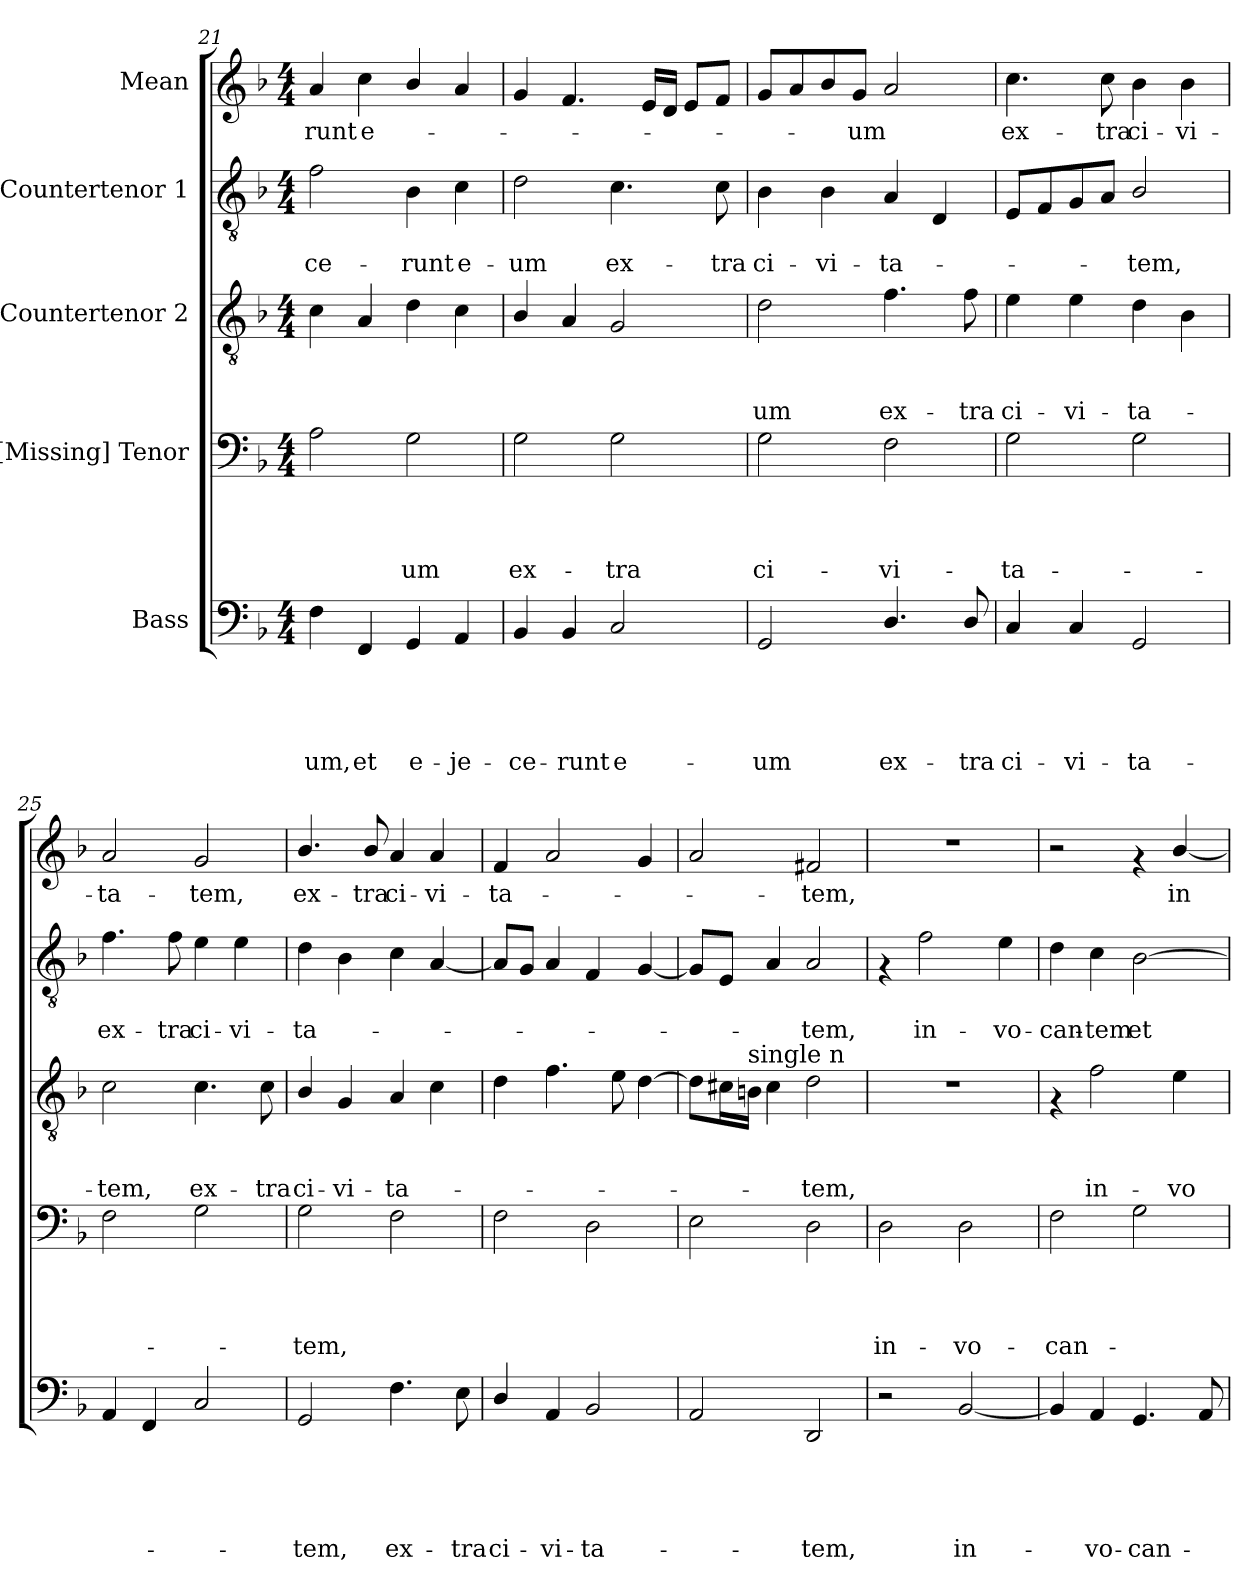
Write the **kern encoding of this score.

**kern	**text	**text	**text	**text	**text	**kern	**text	**text	**text	**text	**kern	**text	**text	**text	**kern	**text	**text	**kern	**text
*part5	*part5	*part5	*part5	*part5	*part5	*part4	*part4	*part4	*part4	*part4	*part3	*part3	*part3	*part3	*part2	*part2	*part2	*part1	*part1
*staff5	*staff5	*staff5	*staff5	*staff5	*staff5	*staff4	*staff4	*staff4	*staff4	*staff4	*staff3	*staff3	*staff3	*staff3	*staff2	*staff2	*staff2	*staff1	*staff1
*I"Bass	*	*	*	*	*	*I"[Missing] Tenor	*	*	*	*	*I"Countertenor 2	*	*	*	*I"Countertenor 1	*	*	*I"Mean	*
!!LO:PB:g=z
*clefF4	*	*	*	*	*	*clefF4	*	*	*	*	*clefGv2	*	*	*	*clefGv2	*	*	*clefG2	*
*k[b-]	*	*	*	*	*	*k[b-]	*	*	*	*	*k[b-]	*	*	*	*k[b-]	*	*	*k[b-]	*
*F:	*	*	*	*	*	*F:	*	*	*	*	*F:	*	*	*	*F:	*	*	*F:	*
*M4/4	*	*	*	*	*	*M4/4	*	*	*	*	*M4/4	*	*	*	*M4/4	*	*	*M4/4	*
=21	=21	=21	=21	=21	=21	=21	=21	=21	=21	=21	=21	=21	=21	=21	=21	=21	=21	=21	=21
!	!	!	!	!	!LO:LY:b	!	!	!	!	!	!	!	!	!	!	!	!LO:LY:b	!	!LO:LY:b
4F\	.	.	.	.	-um,	2A\	.	.	.	.	4c\	.	.	.	2f\	.	-ce-	4a/	-runt
!	!	!	!	!	!LO:LY:b	!	!	!	!	!	!	!	!	!	!	!	!	!	!LO:LY:b
4FF/	.	.	.	.	et	.	.	.	.	.	4A/	.	.	.	.	.	.	4cc\	e-
!	!	!	!	!	!LO:LY:b	!	!	!	!	!LO:LY:b	!	!	!	!	!	!	!LO:LY:b	!	!
4GG/	.	.	.	.	e-	2G\	.	.	.	-um	4d\	.	.	.	4B-\	.	-runt	4b-/	.
!	!	!	!	!	!LO:LY:b	!	!	!	!	!	!	!	!	!	!	!	!LO:LY:b	!	!
4AA/	.	.	.	.	-je-	.	.	.	.	.	4c\	.	.	.	4c\	.	e-	4a/	.
=22!	=22!	=22!	=22!	=22!	=22!	=22!	=22!	=22!	=22!	=22!	=22!	=22!	=22!	=22!	=22!	=22!	=22!	=22!	=22!
!	!	!	!	!	!LO:LY:b	!	!	!	!	!LO:LY:b	!	!	!	!	!	!	!LO:LY:b	!	!
4BB-/	.	.	.	.	-ce-	2G\	.	.	.	ex-	4B-/	.	.	.	2d\	.	-um	4g/	.
!	!	!	!	!	!LO:LY:b	!	!	!	!	!	!	!	!	!	!	!	!	!	!
4BB-/	.	.	.	.	-runt	.	.	.	.	.	4A/	.	.	.	.	.	.	4.f/	.
!	!	!	!	!	!LO:LY:b	!	!	!	!	!LO:LY:b	!	!	!	!	!	!	!LO:LY:b	!	!
2C/	.	.	.	.	e-	2G\	.	.	.	-tra	2G/	.	.	.	4.c\	.	ex-	.	.
.	.	.	.	.	.	.	.	.	.	.	.	.	.	.	.	.	.	16e/LL	.
.	.	.	.	.	.	.	.	.	.	.	.	.	.	.	.	.	.	16d/JJ	.
.	.	.	.	.	.	.	.	.	.	.	.	.	.	.	.	.	.	8e/L	.
!	!	!	!	!	!	!	!	!	!	!	!	!	!	!	!	!	!LO:LY:b	!	!
.	.	.	.	.	.	.	.	.	.	.	.	.	.	.	8c\	.	-tra	8f/J	.
=23!	=23!	=23!	=23!	=23!	=23!	=23!	=23!	=23!	=23!	=23!	=23!	=23!	=23!	=23!	=23!	=23!	=23!	=23!	=23!
!	!	!	!	!	!LO:LY:b	!	!	!	!	!LO:LY:b	!	!	!	!LO:LY:b	!	!	!LO:LY:b	!	!
2GG/	.	.	.	.	-um	2G\	.	.	.	ci-	2d\	.	.	-um	4B-\	.	ci-	8g/L	.
.	.	.	.	.	.	.	.	.	.	.	.	.	.	.	.	.	.	8a/	.
!	!	!	!	!	!	!	!	!	!	!	!	!	!	!	!	!	!LO:LY:b	!	!
.	.	.	.	.	.	.	.	.	.	.	.	.	.	.	4B-\	.	-vi-	8b-/	.
!	!	!	!	!	!	!	!	!	!	!	!	!	!	!	!	!	!	!	!LO:LY:b
.	.	.	.	.	.	.	.	.	.	.	.	.	.	.	.	.	.	8g/J	-um
!	!	!	!	!	!LO:LY:b	!	!	!	!	!LO:LY:b	!	!	!	!LO:LY:b	!	!	!LO:LY:b	!	!
4.D/	.	.	.	.	ex-	2F\	.	.	.	-vi-	4.f\	.	.	ex-	4A/	.	-ta-	2a/	.
.	.	.	.	.	.	.	.	.	.	.	.	.	.	.	4D/	.	.	.	.
!	!	!	!	!	!LO:LY:b	!	!	!	!	!	!	!	!	!LO:LY:b	!	!	!	!	!
8D/	.	.	.	.	-tra	.	.	.	.	.	8f\	.	.	-tra	.	.	.	.	.
=24!	=24!	=24!	=24!	=24!	=24!	=24!	=24!	=24!	=24!	=24!	=24!	=24!	=24!	=24!	=24!	=24!	=24!	=24!	=24!
!	!	!	!	!	!LO:LY:b	!	!	!	!	!LO:LY:b	!	!	!	!LO:LY:b	!	!	!	!	!LO:LY:b
4C/	.	.	.	.	ci-	2G\	.	.	.	-ta-	4e\	.	.	ci-	8E/L	.	.	4.cc\	ex-
.	.	.	.	.	.	.	.	.	.	.	.	.	.	.	8F/	.	.	.	.
!	!	!	!	!	!LO:LY:b	!	!	!	!	!	!	!	!	!LO:LY:b	!	!	!	!	!
4C/	.	.	.	.	-vi-	.	.	.	.	.	4e\	.	.	-vi-	8G/	.	.	.	.
!	!	!	!	!	!	!	!	!	!	!	!	!	!	!	!	!	!	!	!LO:LY:b
.	.	.	.	.	.	.	.	.	.	.	.	.	.	.	8A/J	.	.	8cc\	-tra
!	!	!	!	!	!LO:LY:b	!	!	!	!	!	!	!	!	!LO:LY:b	!	!	!LO:LY:b	!	!LO:LY:b
2GG/	.	.	.	.	-ta-	2G\	.	.	.	.	4d\	.	.	-ta-	2B-/	.	-tem,	4b-\	ci-
!	!	!	!	!	!	!	!	!	!	!	!	!	!	!	!	!	!	!	!LO:LY:b
.	.	.	.	.	.	.	.	.	.	.	4B-\	.	.	.	.	.	.	4b-\	-vi-
=25!	=25!	=25!	=25!	=25!	=25!	=25!	=25!	=25!	=25!	=25!	=25!	=25!	=25!	=25!	=25!	=25!	=25!	=25!	=25!
!	!	!	!	!	!	!	!	!	!	!	!	!	!	!LO:LY:b	!	!	!LO:LY:b	!	!LO:LY:b
4AA/	.	.	.	.	.	2F\	.	.	.	.	2c\	.	.	-tem,	4.f\	.	ex-	2a/	-ta-
4FF/	.	.	.	.	.	.	.	.	.	.	.	.	.	.	.	.	.	.	.
!	!	!	!	!	!	!	!	!	!	!	!	!	!	!	!	!	!LO:LY:b	!	!
.	.	.	.	.	.	.	.	.	.	.	.	.	.	.	8f\	.	-tra	.	.
!	!	!	!	!	!	!	!	!	!	!	!	!	!	!LO:LY:b	!	!	!LO:LY:b	!	!LO:LY:b
2C/	.	.	.	.	.	2G\	.	.	.	.	4.c\	.	.	ex-	4e\	.	ci-	2g/	-tem,
!	!	!	!	!	!	!	!	!	!	!	!	!	!	!	!	!	!LO:LY:b	!	!
.	.	.	.	.	.	.	.	.	.	.	.	.	.	.	4e\	.	-vi-	.	.
!	!	!	!	!	!	!	!	!	!	!	!	!	!	!LO:LY:b	!	!	!	!	!
.	.	.	.	.	.	.	.	.	.	.	8c\	.	.	-tra	.	.	.	.	.
!!LO:PB:g=z
=26!	=26!	=26!	=26!	=26!	=26!	=26!	=26!	=26!	=26!	=26!	=26!	=26!	=26!	=26!	=26!	=26!	=26!	=26!	=26!
!	!	!	!	!	!LO:LY:b	!	!	!	!	!LO:LY:b	!	!	!	!LO:LY:b	!	!	!LO:LY:b	!	!LO:LY:b
2GG/	.	.	.	.	-tem,	2G\	.	.	.	-tem,	4B-/	.	.	ci-	4d\	.	-ta-	4.b-/	ex-
!	!	!	!	!	!	!	!	!	!	!	!	!	!	!LO:LY:b	!	!	!	!	!
.	.	.	.	.	.	.	.	.	.	.	4G/	.	.	-vi-	4B-\	.	.	.	.
!	!	!	!	!	!	!	!	!	!	!	!	!	!	!	!	!	!	!	!LO:LY:b
.	.	.	.	.	.	.	.	.	.	.	.	.	.	.	.	.	.	8b-/	-tra
!	!	!	!	!	!LO:LY:b	!	!	!	!	!	!	!	!	!LO:LY:b	!	!	!	!	!LO:LY:b
4.F\	.	.	.	.	ex-	2F\	.	.	.	.	4A/	.	.	-ta-	4c\	.	.	4a/	ci-
!	!	!	!	!	!	!	!	!	!	!	!	!	!	!	!	!	!	!	!LO:LY:b
.	.	.	.	.	.	.	.	.	.	.	4c\	.	.	.	[<4A/	.	.	4a/	-vi-
!	!	!	!	!	!LO:LY:b	!	!	!	!	!	!	!	!	!	!	!	!	!	!
8E\	.	.	.	.	-tra	.	.	.	.	.	.	.	.	.	.	.	.	.	.
=27!	=27!	=27!	=27!	=27!	=27!	=27!	=27!	=27!	=27!	=27!	=27!	=27!	=27!	=27!	=27!	=27!	=27!	=27!	=27!
!	!	!	!	!	!LO:LY:b	!	!	!	!	!	!	!	!	!	!	!	!	!	!LO:LY:b
4D/	.	.	.	.	ci-	2F\	.	.	.	.	4d\	.	.	.	8A/L]	.	.	4f/	-ta-
.	.	.	.	.	.	.	.	.	.	.	.	.	.	.	8G/J	.	.	.	.
!	!	!	!	!	!LO:LY:b	!	!	!	!	!	!	!	!	!	!	!	!	!	!
4AA/	.	.	.	.	-vi-	.	.	.	.	.	4.f\	.	.	.	4A/	.	.	2a/	.
!	!	!	!	!	!LO:LY:b	!	!	!	!	!	!	!	!	!	!	!	!	!	!
2BB-/	.	.	.	.	-ta-	2D\	.	.	.	.	.	.	.	.	4F/	.	.	.	.
.	.	.	.	.	.	.	.	.	.	.	8e\	.	.	.	.	.	.	.	.
.	.	.	.	.	.	.	.	.	.	.	[>4d\	.	.	.	[<4G/	.	.	4g/	.
=28!	=28!	=28!	=28!	=28!	=28!	=28!	=28!	=28!	=28!	=28!	=28!	=28!	=28!	=28!	=28!	=28!	=28!	=28!	=28!
2AA/	.	.	.	.	.	2E\	.	.	.	.	8d\L]	.	.	.	8G/L]	.	.	2a/	.
.	.	.	.	.	.	.	.	.	.	.	16c#X\L	.	.	.	8E/J	.	.	.	.
!	!	!	!	!	!	!	!	!	!	!	!LO:TX:a:t=single n	!	!	!	!	!	!	!	!
.	.	.	.	.	.	.	.	.	.	.	16B\JJ	.	.	.	.	.	.	.	.
.	.	.	.	.	.	.	.	.	.	.	4c#\	.	.	.	4A/	.	.	.	.
!	!	!	!	!	!LO:LY:b	!	!	!	!	!	!	!	!	!LO:LY:b	!	!	!LO:LY:b	!	!LO:LY:b
2DD/	.	.	.	.	-tem,	2D\	.	.	.	.	2d\	.	.	-tem,	2A/	.	-tem,	2f#X/	-tem,
=29	=29	=29	=29	=29	=29	=29	=29	=29	=29	=29	=29	=29	=29	=29	=29	=29	=29	=29	=29
!	!	!	!	!	!	!	!	!	!	!LO:LY:b	!	!	!	!	!	!	!	!	!
2r	.	.	.	.	.	2D\	.	.	.	in-	1r	.	.	.	4rF	.	.	1r	.
!	!	!	!	!	!	!	!	!	!	!	!	!	!	!	!	!	!LO:LY:b	!	!
.	.	.	.	.	.	.	.	.	.	.	.	.	.	.	2f\	.	in-	.	.
!	!	!	!	!	!LO:LY:b	!	!	!	!	!LO:LY:b	!	!	!	!	!	!	!	!	!
[<2BB-/	.	.	.	.	in-	2D\	.	.	.	-vo-	.	.	.	.	.	.	.	.	.
!	!	!	!	!	!	!	!	!	!	!	!	!	!	!	!	!	!LO:LY:b	!	!
.	.	.	.	.	.	.	.	.	.	.	.	.	.	.	4e\	.	-vo-	.	.
=30!	=30!	=30!	=30!	=30!	=30!	=30!	=30!	=30!	=30!	=30!	=30!	=30!	=30!	=30!	=30!	=30!	=30!	=30!	=30!
!	!	!	!	!	!	!	!	!	!	!LO:LY:b	!	!	!	!	!	!	!LO:LY:b	!	!
4BB-/]	.	.	.	.	.	2F\	.	.	.	-can-	4rF	.	.	.	4d\	.	-can-	2r	.
!	!	!	!	!	!LO:LY:b	!	!	!	!	!	!	!	!	!LO:LY:b	!	!	!LO:LY:b	!	!
4AA/	.	.	.	.	-vo-	.	.	.	.	.	2f\	.	.	in-	4c\	.	-tem	.	.
!	!	!	!	!	!LO:LY:b	!	!	!	!	!	!	!	!	!	!	!	!LO:LY:b	!	!
4.GG/	.	.	.	.	-can-	2G\	.	.	.	.	.	.	.	.	[<2B-\	.	et	4rf	.
!	!	!	!	!	!	!	!	!	!	!	!	!	!	!LO:LY:b	!	!	!	!	!LO:LY:b
.	.	.	.	.	.	.	.	.	.	.	4e\	.	.	-vo-	.	.	.	[<4b-/	in-
8AA/	.	.	.	.	.	.	.	.	.	.	.	.	.	.	.	.	.	.	.
=!	=!	=!	=!	=!	=!	=!	=!	=!	=!	=!	=!	=!	=!	=!	=!	=!	=!	=!	=!
*-	*-	*-	*-	*-	*-	*-	*-	*-	*-	*-	*-	*-	*-	*-	*-	*-	*-	*-	*-
